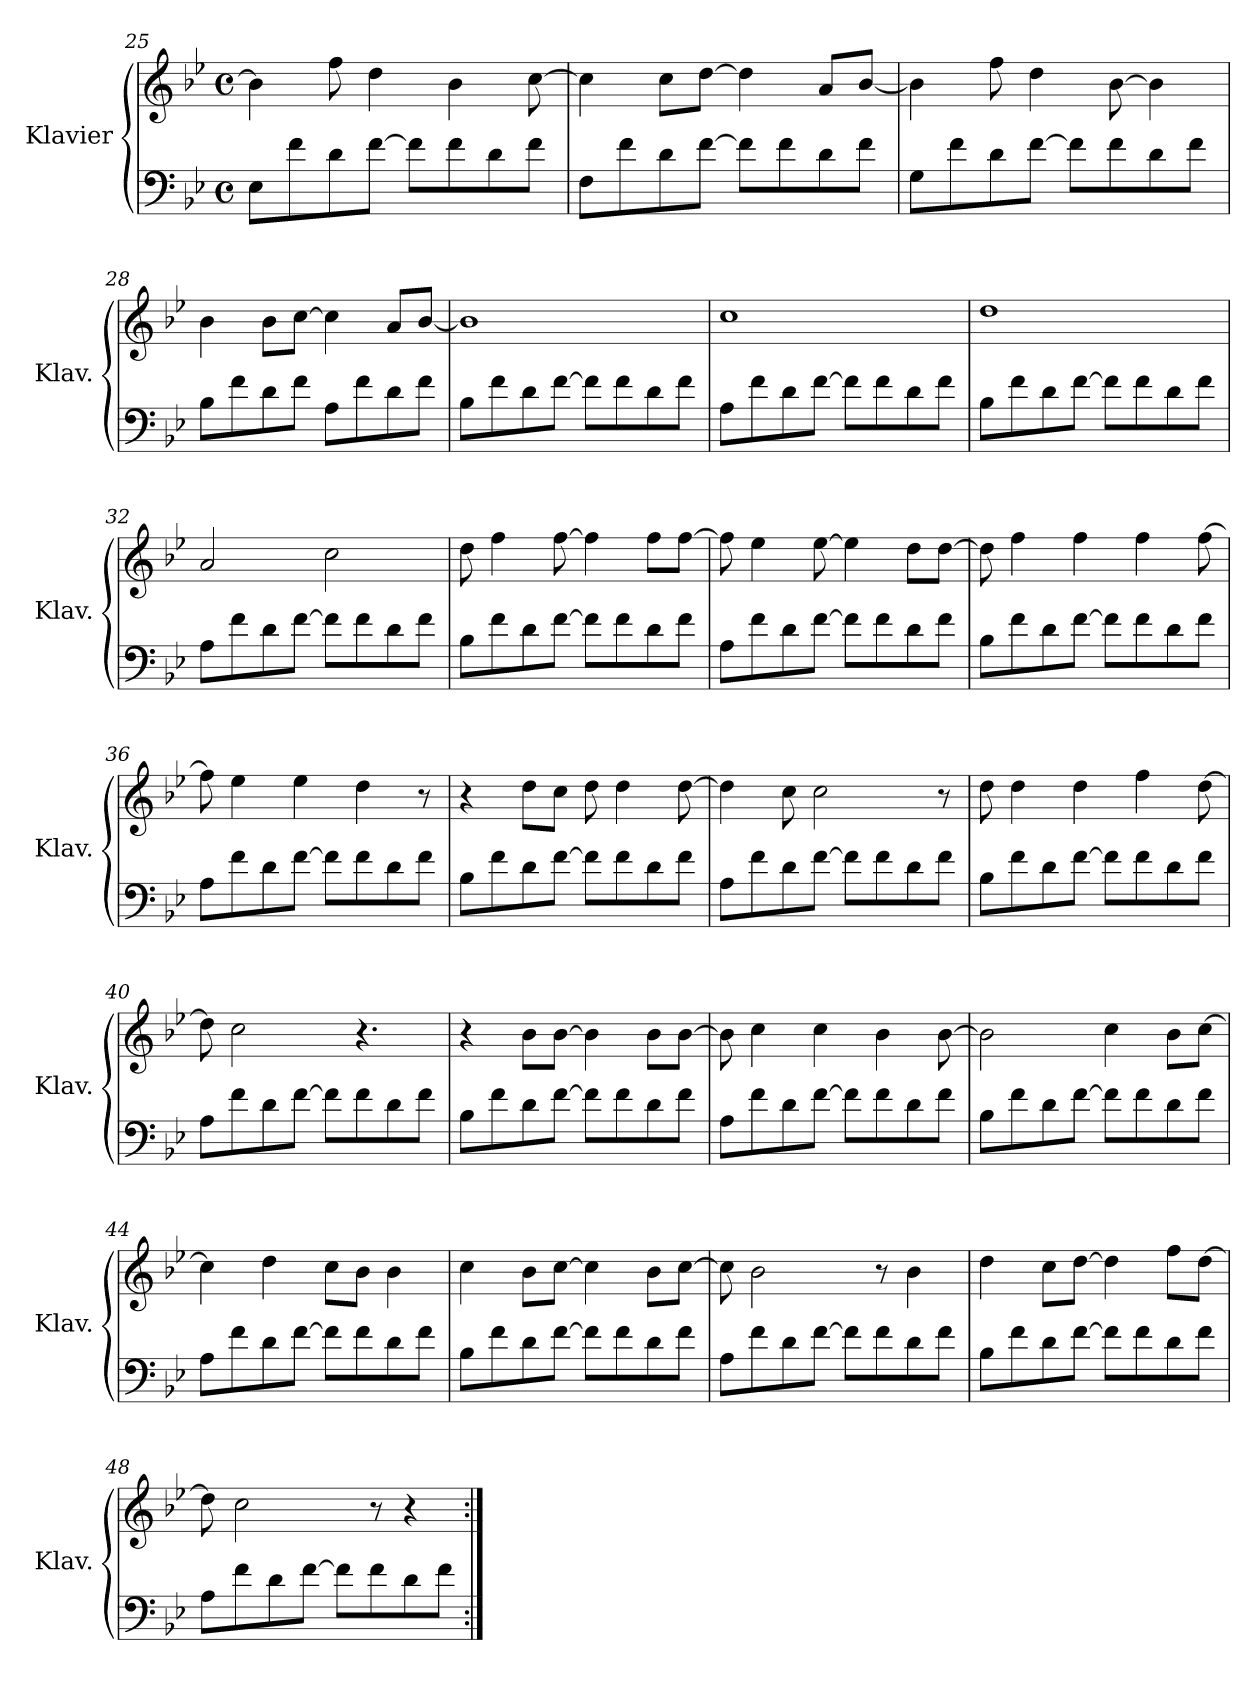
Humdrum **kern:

**kern	**kern
*part1	*part1
*staff2	*staff1
*I"Klavier	*
*I'Klav.	*
*clefF4	*clefG2
*k[b-e-]	*k[b-e-]
*M4/4	*M4/4
*met(c)	*met(c)
=25	=25
8E-\L	4b-\]
8f\	.
8d\	8ff\
[8f\J	4dd\
8f\L]	.
8f\	4b-\
8d\	.
8f\J	[8cc\
=26	=26
8F\L	4cc\]
8f\	.
8d\	8cc\L
[8f\J	[8dd\J
8f\L]	4dd\]
8f\	.
8d\	8a/L
8f\J	[8b-/J
!!LO:LB:g=z
=27	=27
8G\L	4b-\]
8f\	.
8d\	8ff\
[8f\J	4dd\
8f\L]	.
8f\	[8b-\
8d\	4b-\]
8f\J	.
=28	=28
8B-\L	4b-\
8f\	.
8d\	8b-\L
8f\J	[8cc\J
8A\L	4cc\]
8f\	.
8d\	8a/L
8f\J	[8b-/J
=29	=29
8B-\L	1b-]
8f\	.
8d\	.
[8f\J	.
8f\L]	.
8f\	.
8d\	.
8f\J	.
=30	=30
8A\L	1cc
8f\	.
8d\	.
[8f\J	.
8f\L]	.
8f\	.
8d\	.
8f\J	.
!!LO:LB:g=z
=31	=31
8B-\L	1dd
8f\	.
8d\	.
[8f\J	.
8f\L]	.
8f\	.
8d\	.
8f\J	.
=32	=32
8A\L	2a/
8f\	.
8d\	.
[8f\J	.
8f\L]	2cc\
8f\	.
8d\	.
8f\J	.
=33	=33
8B-\L	8dd\
8f\	4ff\
8d\	.
[8f\J	[8ff\
8f\L]	4ff\]
8f\	.
8d\	8ff\L
8f\J	[8ff\J
=34	=34
8A\L	8ff\]
8f\	4ee-\
8d\	.
[8f\J	[8ee-\
8f\L]	4ee-\]
8f\	.
8d\	8dd\L
8f\J	[8dd\J
!!LO:LB:g=z
=35	=35
8B-\L	8dd\]
8f\	4ff\
8d\	.
[8f\J	4ff\
8f\L]	.
8f\	4ff\
8d\	.
8f\J	[8ff\
=36	=36
8A\L	8ff\]
8f\	4ee-\
8d\	.
[8f\J	4ee-\
8f\L]	.
8f\	4dd\
8d\	.
8f\J	8r
=37	=37
8B-\L	4r
8f\	.
8d\	8dd\L
[8f\J	8cc\J
8f\L]	8dd\
8f\	4dd\
8d\	.
8f\J	[8dd\
=38	=38
8A\L	4dd\]
8f\	.
8d\	8cc\
[8f\J	2cc\
8f\L]	.
8f\	.
8d\	.
8f\J	8r
!!LO:LB:g=z
=39	=39
8B-\L	8dd\
8f\	4dd\
8d\	.
[8f\J	4dd\
8f\L]	.
8f\	4ff\
8d\	.
8f\J	[8dd\
=40	=40
8A\L	8dd\]
8f\	2cc\
8d\	.
[8f\J	.
8f\L]	.
8f\	4.r
8d\	.
8f\J	.
=41	=41
8B-\L	4r
8f\	.
8d\	8b-\L
[8f\J	[8b-\J
8f\L]	4b-\]
8f\	.
8d\	8b-\L
8f\J	[8b-\J
=42	=42
8A\L	8b-\]
8f\	4cc\
8d\	.
[8f\J	4cc\
8f\L]	.
8f\	4b-\
8d\	.
8f\J	[8b-\
!!LO:PB:g=z
=43	=43
8B-\L	2b-\]
8f\	.
8d\	.
[8f\J	.
8f\L]	4cc\
8f\	.
8d\	8b-\L
8f\J	[8cc\J
=44	=44
8A\L	4cc\]
8f\	.
8d\	4dd\
[8f\J	.
8f\L]	8cc\L
8f\	8b-\J
8d\	4b-\
8f\J	.
=45	=45
8B-\L	4cc\
8f\	.
8d\	8b-\L
[8f\J	[8cc\J
8f\L]	4cc\]
8f\	.
8d\	8b-\L
8f\J	[8cc\J
=46	=46
8A\L	8cc\]
8f\	2b-\
8d\	.
[8f\J	.
8f\L]	.
8f\	8r
8d\	4b-\
8f\J	.
!!LO:LB:g=z
=47	=47
8B-\L	4dd\
8f\	.
8d\	8cc\L
[8f\J	[8dd\J
8f\L]	4dd\]
8f\	.
8d\	8ff\L
8f\J	[8dd\J
=48	=48
8A\L	8dd\]
8f\	2cc\
8d\	.
[8f\J	.
8f\L]	.
8f\	8r
8d\	4r
8f\J	.
=:|!	=:|!
*-	*-
